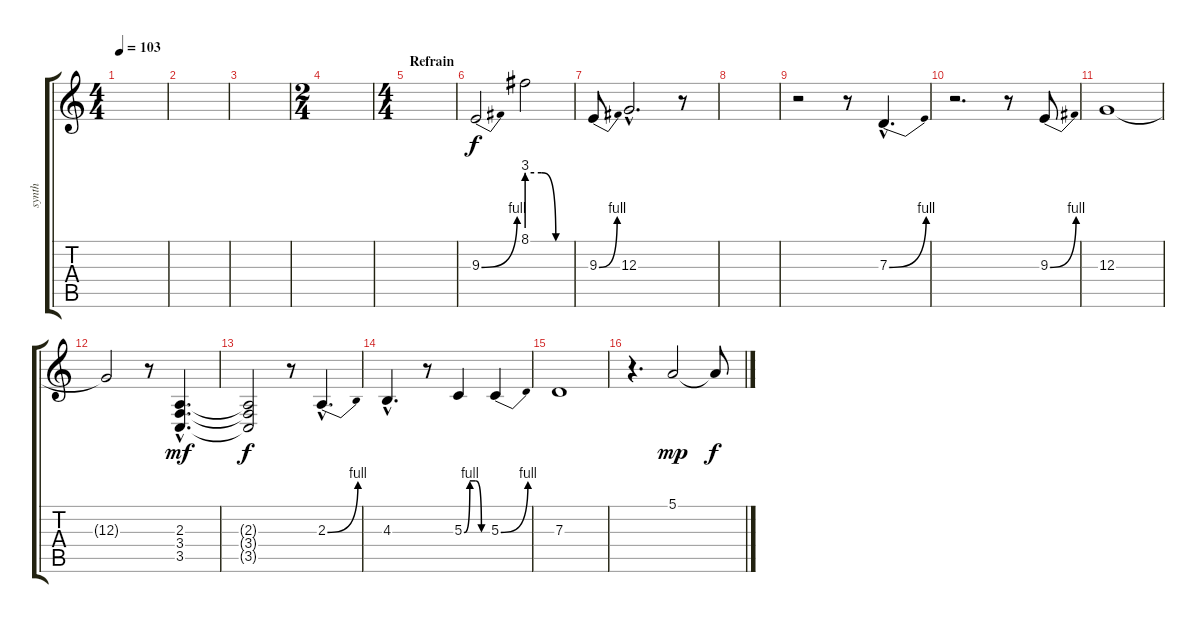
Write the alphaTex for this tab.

\track ("synth" "synth") {instrument pad1newage}
\staff {score tabs}
\tuning (E4 B3 G3 D3 A2 E2) {hide}
\ts (4 4)
\tempo 103
\clef g2
\ks c
|
|
|
\ts (2 4)
|
\ts (4 4)
\section ("" "Refrain")
|
9.3{be (bend 0 0 60 4)}.2 8.1{be (custom 0 12 20 12 40 0 60 0)}.2 |
9.3{be (bend 0 0 60 4)}.8 12.3{hac}.2{d} r.8 |
|
r.2 r.8 7.3{be (bend 0 0 60 4) hac}.4{d} |
r.2{d} r.8 9.3{be (bend 0 0 60 4)}.8 |
12.3.1 |
12.3{t}.2 r.8 (2.3{hac} 3.4{hac} 3.5{hac}).4{d dy mf} |
(2.3{t} 3.4{t} 3.5{t}).2{dy f} r.8 2.3{be (bend 0 0 60 4) hac}.4{d} |
4.3{hac}.4{d} r.8 5.3{be (custom 0 0 15 4 30 4 45 0 60 0)}.4 5.3{be (bend 0 0 60 4)}.4 |
7.3.1 |
r.4{d} 5.1.2{dy mp} 5.1{t}.8{dy f}
